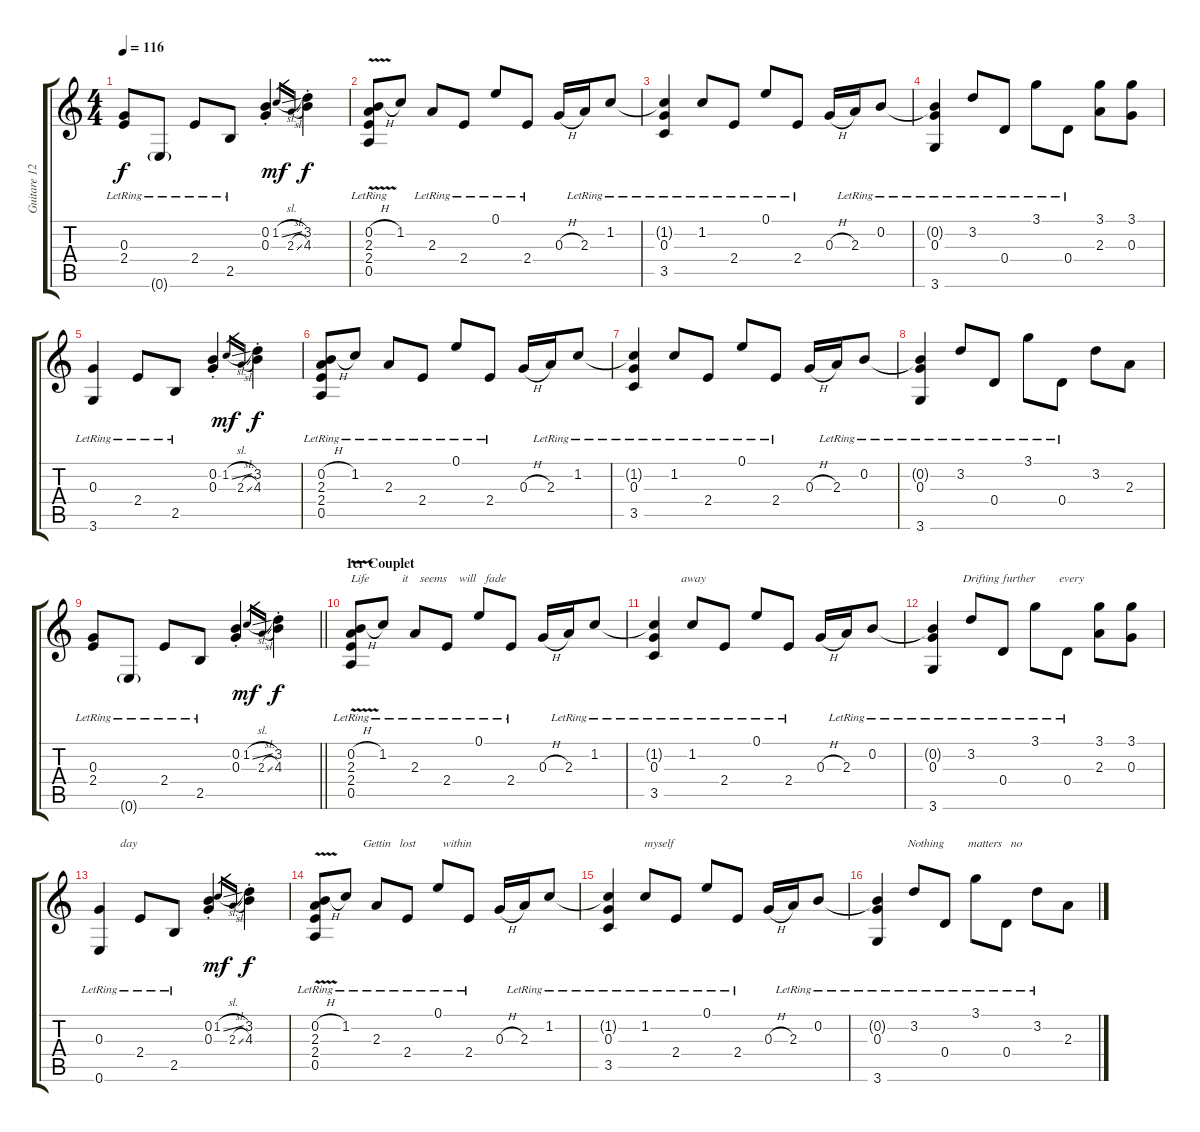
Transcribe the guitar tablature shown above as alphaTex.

\track ("Guitare 12 cordes" "Guitare 12") {instrument acousticguitarsteel}
\staff {score tabs}
\tuning (E4 B3 G3 D3 A2 E2) {hide}
\ts (4 4)
\tempo 116
\clef g2
\ks c
(0.3{lr} 2.4{lr}).8{dy f} 0.6{g lr}.8 2.4{lr}.8 2.5{lr}.8 (0.2{st} 0.3{st}).4 1.2{sl}.16{gr dy mf} 2.3{sl}.16{gr} (3.2{st} 4.3{st}).4{dy f} |
(0.2{h} 2.3{v lr} 2.4{v lr} 0.5{lr}).8 1.2.8 2.3{lr}.8 2.4{lr}.8 0.1{lr}.8 2.4{lr}.8 0.3{h}.16 2.3{lr}.16 1.2{lr}.8 |
(1.2{t} 0.3{lr} 3.5{lr}).4 1.2{lr}.8 2.4{lr}.8 0.1{lr}.8 2.4{lr}.8 0.3{h}.16 2.3{lr}.16 0.2{lr}.8 |
(0.2{t} 0.3{lr} 3.6{lr}).4 3.2{lr}.8 0.4{lr}.8 3.1{lr}.8 0.4{lr}.8 (3.1 2.3).8 (3.1 0.3).8 |
(0.3{lr} 3.6{lr}).4 2.4{lr}.8 2.5{lr}.8 (0.2{st} 0.3{st}).4 1.2{sl}.16{gr dy mf} 2.3{sl}.16{gr} (3.2{st} 4.3{st}).4{dy f} |
(0.2{h} 2.3{lr} 2.4{lr} 0.5{lr}).8 1.2{lr}.8 2.3{lr}.8 2.4{lr}.8 0.1{lr}.8 2.4{lr}.8 0.3{h}.16 2.3{lr}.16 1.2{lr}.8 |
(1.2{t} 0.3{lr} 3.5{lr}).4 1.2{lr}.8 2.4{lr}.8 0.1{lr}.8 2.4{lr}.8 0.3{h}.16 2.3{lr}.16 0.2{lr}.8 |
(0.2{t} 0.3{lr} 3.6{lr}).4 3.2{lr}.8 0.4{lr}.8 3.1{lr}.8 0.4{lr}.8 3.2.8 2.3.8 |
\barLineRight lightlight
(0.3{lr} 2.4{lr}).8 0.6{g lr}.8 2.4{lr}.8 2.5{lr}.8 (0.2{st} 0.3{st}).4 1.2{sl}.16{gr dy mf} 2.3{sl}.16{gr} (3.2{st} 4.3{st}).4{dy f} |
\section ("" "1er Couplet")
(0.2{h} 2.3{v lr} 2.4{v lr} 0.5{lr}).8{txt "Life           it    seems    will   fade"} 1.2{lr}.8 2.3{lr}.8 2.4{lr}.8 0.1{lr}.8 2.4{lr}.8 0.3{h}.16 2.3{lr}.16 1.2{lr}.8 |
(1.2{t} 0.3 3.5{lr}).4{txt "         away"} 1.2{lr}.8 2.4{lr}.8 0.1{lr}.8 2.4{lr}.8 0.3{h}.16 2.3{lr}.16 0.2{lr}.8 |
(0.2{t} 0.3{lr} 3.6{lr}).4{txt "          Drifting further        every "} 3.2{lr}.8 0.4{lr}.8 3.1{lr}.8 0.4{lr}.8 (3.1 2.3).8 (3.1 0.3).8 |
(0.3{lr} 0.6{lr}).4{txt "       day"} 2.4{lr}.8 2.5{lr}.8 (0.2{st} 0.3{st}).4 1.2{sl}.16{gr dy mf} 2.3{sl}.16{gr} (3.2{st} 4.3{st}).4{dy f} |
(0.2{h} 2.3{v lr} 2.4{v lr} 0.5{lr}).8{txt "                Gettin   lost         within"} 1.2{lr}.8 2.3{lr}.8 2.4{lr}.8 0.1{lr}.8 2.4{lr}.8 0.3{h}.16 2.3{lr}.16 1.2{lr}.8 |
(1.2{t} 0.3{lr} 3.5{lr}).4{txt "            myself"} 1.2{lr}.8 2.4{lr}.8 0.1{lr}.8 2.4{lr}.8 0.3{h}.16 2.3{lr}.16 0.2{lr}.8 |
(0.2{t} 0.3{lr} 3.6{lr}).4{txt "          Nothing        matters   no"} 3.2{lr}.8 0.4{lr}.8 3.1{lr}.8 0.4{lr}.8 3.2{lr}.8 2.3.8
